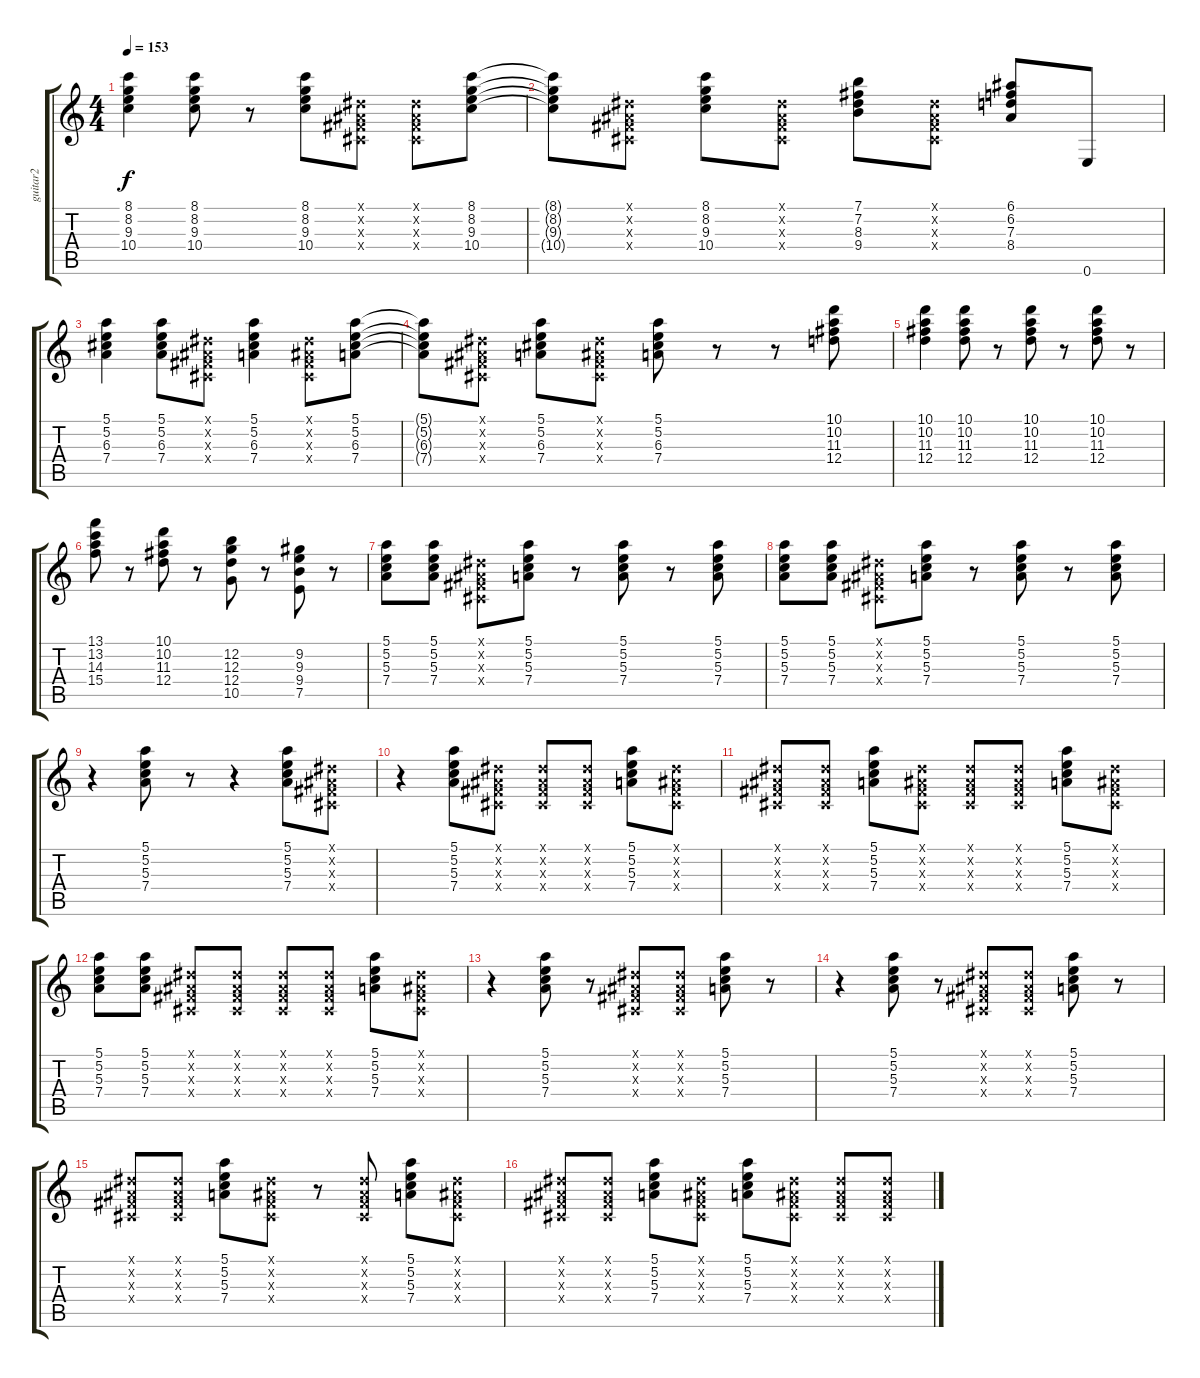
\track ("guitar2" "guitar2") {instrument acousticguitarsteel}
\staff {score tabs}
\tuning (E4 B3 G3 D3 A2 E2) {hide}
\ts (4 4)
\tempo 153
\clef g2
\ks c
(8.1 8.2 9.3 10.4).4{dy f} (8.1 8.2 9.3 10.4).8 r.8 (8.1 8.2 9.3 10.4).8 (-1.1{x} -1.2{x} -1.3{x} -1.4{x}).8 (-1.1{x} -1.2{x} -1.3{x} -1.4{x}).8 (8.1 8.2 9.3 10.4).8 |
(8.1{t} 8.2{t} 9.3{t} 10.4{t}).8 (-1.1{x} -1.2{x} -1.3{x} -1.4{x}).8 (8.1 8.2 9.3 10.4).8 (-1.1{x} -1.2{x} -1.3{x} -1.4{x}).8 (7.1 7.2 8.3 9.4).8 (-1.1{x} -1.2{x} -1.3{x} -1.4{x}).8 (6.1 6.2 7.3 8.4).8 0.6.8 |
(5.1 5.2 6.3 7.4).4 (5.1 5.2 6.3 7.4).8 (-1.1{x} -1.2{x} -1.3{x} -1.4{x}).8 (5.1 5.2 6.3 7.4).4 (-1.1{x} -1.2{x} -1.3{x} -1.4{x}).8 (5.1 5.2 6.3 7.4).8 |
(5.1{t} 5.2{t} 6.3{t} 7.4{t}).8 (-1.1{x} -1.2{x} -1.3{x} -1.4{x}).8 (5.1 5.2 6.3 7.4).8 (-1.1{x} -1.2{x} -1.3{x} -1.4{x}).8 (5.1 5.2 6.3 7.4).8 r.8 r.8 (10.1 10.2 11.3 12.4).8 |
(10.1 10.2 11.3 12.4).4 (10.1 10.2 11.3 12.4).8 r.8 (10.1 10.2 11.3 12.4).8 r.8 (10.1 10.2 11.3 12.4).8 r.8 |
(13.1 13.2 14.3 15.4).8 r.8 (10.1 10.2 11.3 12.4).8 r.8 (12.2 12.3 12.4 10.5).8 r.8 (9.2 9.3 9.4 7.5).8 r.8 |
(5.1 5.2 5.3 7.4).8 (5.1 5.2 5.3 7.4).8 (-1.1{x} -1.2{x} -1.3{x} -1.4{x}).8 (5.1 5.2 5.3 7.4).8 r.8 (5.1 5.2 5.3 7.4).8 r.8 (5.1 5.2 5.3 7.4).8 |
(5.1 5.2 5.3 7.4).8 (5.1 5.2 5.3 7.4).8 (-1.1{x} -1.2{x} -1.3{x} -1.4{x}).8 (5.1 5.2 5.3 7.4).8 r.8 (5.1 5.2 5.3 7.4).8 r.8 (5.1 5.2 5.3 7.4).8 |
r.4 (5.1 5.2 5.3 7.4).8 r.8 r.4 (5.1 5.2 5.3 7.4).8 (-1.1{x} -1.2{x} -1.3{x} -1.4{x}).8 |
r.4 (5.1 5.2 5.3 7.4).8 (-1.1{x} -1.2{x} -1.3{x} -1.4{x}).8 (-1.1{x} -1.2{x} -1.3{x} -1.4{x}).8 (-1.1{x} -1.2{x} -1.3{x} -1.4{x}).8 (5.1 5.2 5.3 7.4).8 (-1.1{x} -1.2{x} -1.3{x} -1.4{x}).8 |
(-1.1{x} -1.2{x} -1.3{x} -1.4{x}).8 (-1.1{x} -1.2{x} -1.3{x} -1.4{x}).8 (5.1 5.2 5.3 7.4).8 (-1.1{x} -1.2{x} -1.3{x} -1.4{x}).8 (-1.1{x} -1.2{x} -1.3{x} -1.4{x}).8 (-1.1{x} -1.2{x} -1.3{x} -1.4{x}).8 (5.1 5.2 5.3 7.4).8 (-1.1{x} -1.2{x} -1.3{x} -1.4{x}).8 |
(5.1 5.2 5.3 7.4).8 (5.1 5.2 5.3 7.4).8 (-1.1{x} -1.2{x} -1.3{x} -1.4{x}).8 (-1.1{x} -1.2{x} -1.3{x} -1.4{x}).8 (-1.1{x} -1.2{x} -1.3{x} -1.4{x}).8 (-1.1{x} -1.2{x} -1.3{x} -1.4{x}).8 (5.1 5.2 5.3 7.4).8 (-1.1{x} -1.2{x} -1.3{x} -1.4{x}).8 |
r.4 (5.1 5.2 5.3 7.4).8 r.8 (-1.1{x} -1.2{x} -1.3{x} -1.4{x}).8 (-1.1{x} -1.2{x} -1.3{x} -1.4{x}).8 (5.1 5.2 5.3 7.4).8 r.8 |
r.4 (5.1 5.2 5.3 7.4).8 r.8 (-1.1{x} -1.2{x} -1.3{x} -1.4{x}).8 (-1.1{x} -1.2{x} -1.3{x} -1.4{x}).8 (5.1 5.2 5.3 7.4).8 r.8 |
(-1.1{x} -1.2{x} -1.3{x} -1.4{x}).8 (-1.1{x} -1.2{x} -1.3{x} -1.4{x}).8 (5.1 5.2 5.3 7.4).8 (-1.1{x} -1.2{x} -1.3{x} -1.4{x}).8 r.8 (-1.1{x} -1.2{x} -1.3{x} -1.4{x}).8 (5.1 5.2 5.3 7.4).8 (-1.1{x} -1.2{x} -1.3{x} -1.4{x}).8 |
(-1.1{x} -1.2{x} -1.3{x} -1.4{x}).8 (-1.1{x} -1.2{x} -1.3{x} -1.4{x}).8 (5.1 5.2 5.3 7.4).8 (-1.1{x} -1.2{x} -1.3{x} -1.4{x}).8 (5.1 5.2 5.3 7.4).8 (-1.1{x} -1.2{x} -1.3{x} -1.4{x}).8 (-1.1{x} -1.2{x} -1.3{x} -1.4{x}).8 (-1.1{x} -1.2{x} -1.3{x} -1.4{x}).8
